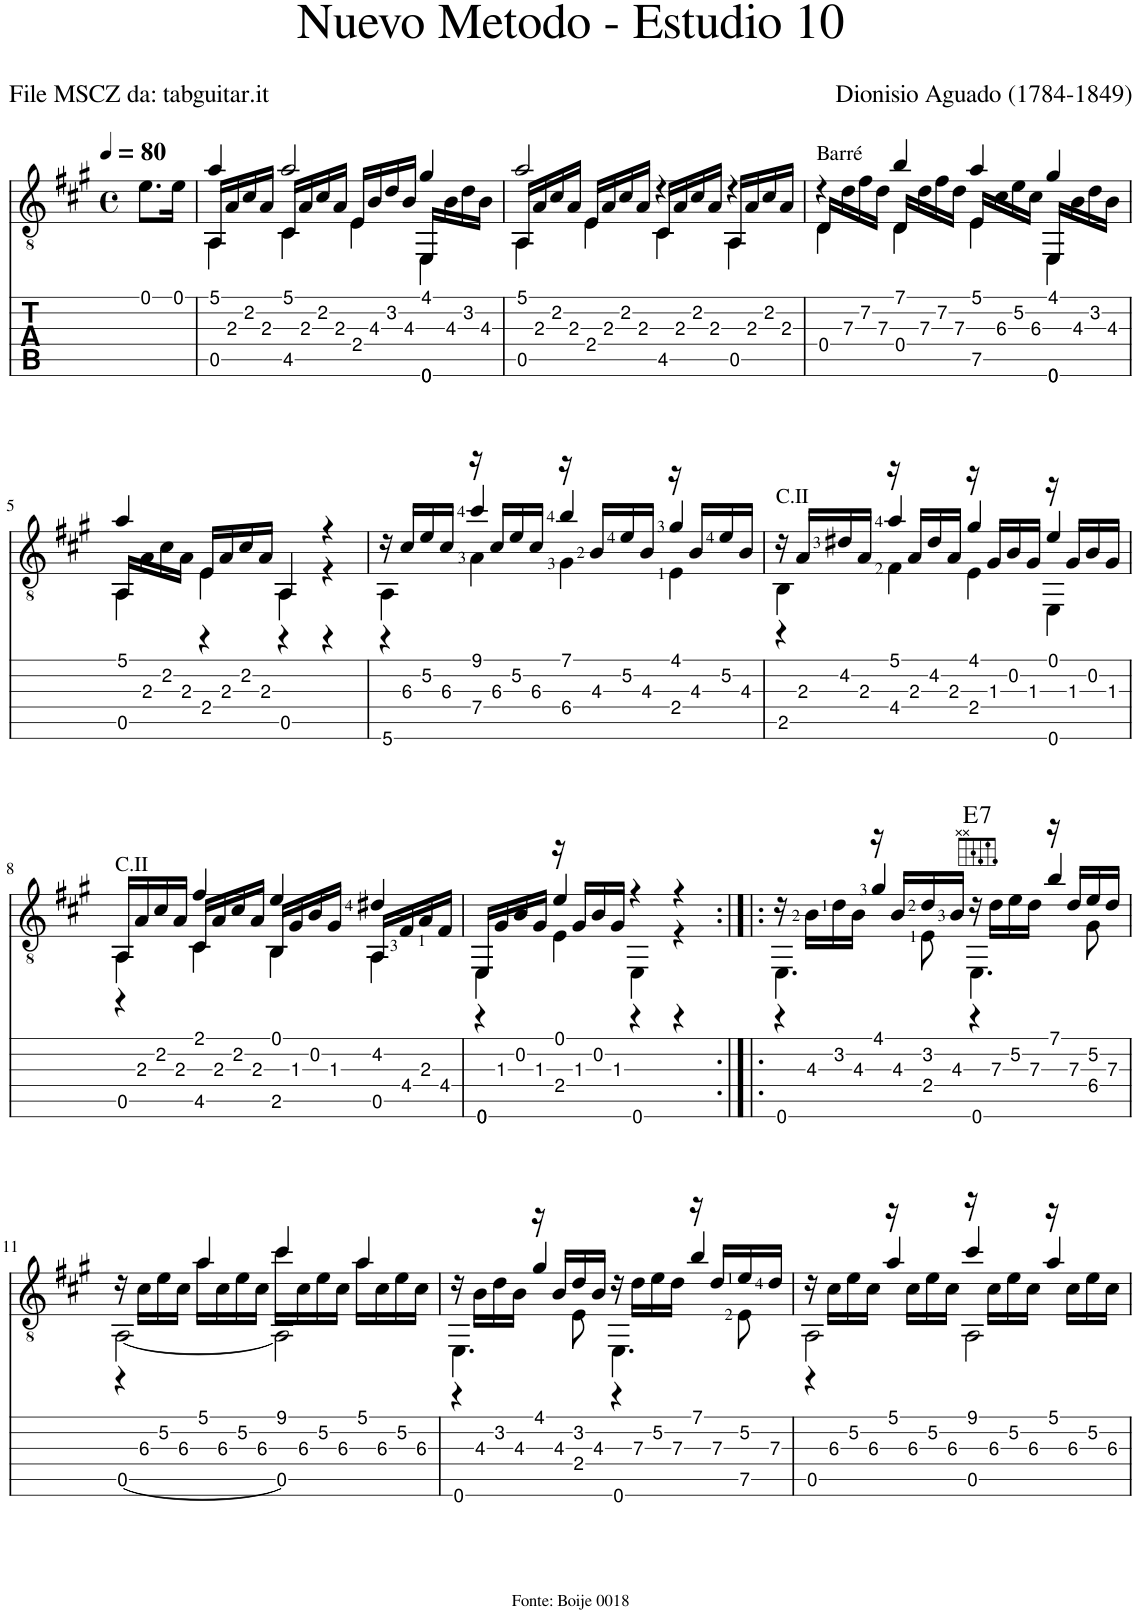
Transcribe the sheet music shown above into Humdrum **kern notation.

**kern	**kern	**harte
*part1	*part1	*part1
*staff2	*staff1	*
*I"Guitar	*	*
*I'Guit.	*	*
*stria6	*	*
*	*clefGv2	*
*k[f#c#g#]	*k[f#c#g#]	*
*M4/4	*M4/4	*
*met(c)	*met(c)	*
*MM80	*MM80	*
=1	=1	=1
8.eL	8.e\L	.
16eJk	16e\Jk	.
=2	=2	=2
*^	*^	*
*	*^	*	*^	*
16AALL	4AA	4a	16AA/LL	4AA\	4a/	.
16AJ	.	.	16A/	.	.	.
16c#L	.	.	16c#/	.	.	.
16AJJ	.	.	16A/JJ	.	.	.
16C#LL	4C#	2a	16C#/LL	4C#\	2a/	.
16AJ	.	.	16A/	.	.	.
16c#L	.	.	16c#/	.	.	.
16AJJ	.	.	16A/JJ	.	.	.
16ELL	4E	.	16E/LL	4E\	.	.
16BJ	.	.	16B/	.	.	.
16dL	.	.	16d/	.	.	.
16BJJ	.	.	16B/JJ	.	.	.
16EELL	4EE	4g#	16EE/LL	4EE\	4g#/	.
16BJ	.	.	16B\	.	.	.
16dL	.	.	16d\	.	.	.
16BJJ	.	.	16B\JJ	.	.	.
=3	=3	=3	=3	=3	=3	=3
16AALL	4AA	2a	16AA/LL	4AA\	2a/	.
16AJ	.	.	16A/	.	.	.
16c#L	.	.	16c#/	.	.	.
16AJJ	.	.	16A/JJ	.	.	.
16ELL	4E	.	16E/LL	4E\	.	.
16AJ	.	.	16A/	.	.	.
16c#L	.	.	16c#/	.	.	.
16AJJ	.	.	16A/JJ	.	.	.
16C#LL	4C#	4r	16C#/LL	4C#\	4r	.
16AJ	.	.	16A/	.	.	.
16c#L	.	.	16c#/	.	.	.
16AJJ	.	.	16A/JJ	.	.	.
16AALL	4AA	4r	16AA/LL	4AA\	4r	.
16AJ	.	.	16A/	.	.	.
16c#L	.	.	16c#/	.	.	.
16AJJ	.	.	16A/JJ	.	.	.
=4	=4	=4	=4	=4	=4	=4
!	!	!	!LO:TX:a:t=Barré	!	!	!
16DLL	4D	4r	16D/LL	4D\	4r	.
16dJ	.	.	16d\	.	.	.
16f#L	.	.	16f#\	.	.	.
16dJJ	.	.	16d\JJ	.	.	.
16DLL	4D	4b	16D/LL	4D\	4b/	.
16dJ	.	.	16d\	.	.	.
16f#L	.	.	16f#\	.	.	.
16dJJ	.	.	16d\JJ	.	.	.
16ELL	4E	4a	16E/LL	4E\	4a/	.
16c#J	.	.	16c#\	.	.	.
16eL	.	.	16e\	.	.	.
16c#JJ	.	.	16c#\JJ	.	.	.
16EELL	4EE	4g#	16EE/LL	4EE\	4g#/	.
16BJ	.	.	16B\	.	.	.
16dL	.	.	16d\	.	.	.
16BJJ	.	.	16B\JJ	.	.	.
!!LO:LB:g=z	!!	!!
=5	=5	=5	=5	=5	=5	=5
16AALL	4AA	4a	16AA/LL	4AA\	4a/	.
16AJ	.	.	16A\	.	.	.
16c#L	.	.	16c#\	.	.	.
16AJJ	.	.	16A\JJ	.	.	.
16ELL	4E	4r	16E/LL	4E\	4r	.
16AJ	.	.	16A/	.	.	.
16c#L	.	.	16c#/	.	.	.
16AJJ	.	.	16A/JJ	.	.	.
4AA	4AA	4r	4AA/	4AA\	4r	.
4r	4r	4r	4r	4r	4r	.
=6	=6	=6	=6	=6	=6	=6
16r	4AA	4r	16r	4AA\	4r	.
16c#LL	.	.	16c#/LL	.	.	.
16e	.	.	16e/	.	.	.
16c#JJ	.	.	16c#/JJ	.	.	.
16r	4A	4cc#	16r	4A\	4cc#/	.
16c#LL	.	.	16c#/LL	.	.	.
16e	.	.	16e/	.	.	.
16c#JJ	.	.	16c#/JJ	.	.	.
16r	4G#	4b	16r	4G#\	4b/	.
16BLL	.	.	16B/LL	.	.	.
16e	.	.	16e/	.	.	.
16BJJ	.	.	16B/JJ	.	.	.
16r	4E	4g#	16r	4E\	4g#/	.
16BLL	.	.	16B/LL	.	.	.
16e	.	.	16e/	.	.	.
16BJJ	.	.	16B/JJ	.	.	.
=7	=7	=7	=7	=7	=7	=7
!	!	!	!LO:TX:a:t=C.II	!	!	!
16r	4BB	4r	16r	4BB\	4r	.
16ALL	.	.	16A/LL	.	.	.
16d#	.	.	16d#X/	.	.	.
16AJJ	.	.	16A/JJ	.	.	.
16r	4F#	4a	16r	4F#\	4a/	.
16ALL	.	.	16A/LL	.	.	.
16d#	.	.	16d#/	.	.	.
16AJJ	.	.	16A/JJ	.	.	.
16r	4E	4g#	16r	4E\	4g#/	.
16G#LL	.	.	16G#/LL	.	.	.
16B	.	.	16B/	.	.	.
16G#JJ	.	.	16G#/JJ	.	.	.
16r	4EE	4e	16r	4EE\	4e/	.
16G#LL	.	.	16G#/LL	.	.	.
16B	.	.	16B/	.	.	.
16G#JJ	.	.	16G#/JJ	.	.	.
!!LO:LB:g=z	!!	!!
=8	=8	=8	=8	=8	=8	=8
!	!	!	!LO:TX:a:t=C.II	!	!	!
16AALL	4AA	4r	16AA/LL	4AA\	4r	.
16AJ	.	.	16A/	.	.	.
16c#L	.	.	16c#/	.	.	.
16AJJ	.	.	16A/JJ	.	.	.
16C#LL	4C#	4f#	16C#/LL	4C#\	4f#/	.
16AJ	.	.	16A/	.	.	.
16c#L	.	.	16c#/	.	.	.
16AJJ	.	.	16A/JJ	.	.	.
16BBLL	4BB	4e	16BB/LL	4BB\	4e/	.
16G#J	.	.	16G#/	.	.	.
16BL	.	.	16B/	.	.	.
16G#JJ	.	.	16G#/JJ	.	.	.
16AALL	4AA	4d#	16AA/LL	4AA\	4d#X/	.
16F#J	.	.	16F#/	.	.	.
16AL	.	.	16A/	.	.	.
16F#JJ	.	.	16F#/JJ	.	.	.
=9	=9	=9	=9	=9	=9	=9
16EELL	4EE	4r	16EE/LL	4EE\	4r	.
16G#J	.	.	16G#/	.	.	.
16BL	.	.	16B/	.	.	.
16G#JJ	.	.	16G#/JJ	.	.	.
16r	4E	4e	16r	4E\	4e/	.
16G#LL	.	.	16G#/LL	.	.	.
16B	.	.	16B/	.	.	.
16G#JJ	.	.	16G#/JJ	.	.	.
4r	4EE	4r	4r	4EE\	4r	.
4r	4r	4r	4r	4r	4r	.
=10:|!|:	=10:|!|:	=10:|!|:	=10:|!|:	=10:|!|:	=10:|!|:	=10:|!|:
16r	4.EE	4r	16r	4.EE\	4r	.
16BLL	.	.	16B\LL	.	.	.
16d	.	.	16d\	.	.	.
16BJJ	.	.	16B\JJ	.	.	.
16r	.	4g#	16r	.	4g#/	.
16BLL	.	.	16B/LL	.	.	.
16d	8E	.	16d/	8E\	.	.
16BJJ	.	.	16B/JJ	.	.	.
!	!	!	!	!	!	!LO:H:kt=7
16r	4.EE	4r	16r	4.EE\	4r	E:7
16dLL	.	.	16d\LL	.	.	.
16e	.	.	16e\	.	.	.
16dJJ	.	.	16d\JJ	.	.	.
16r	.	4b	16r	.	4b/	.
16dLL	.	.	16d/LL	.	.	.
16e	8G#	.	16e/	8G#\	.	.
16dJJ	.	.	16d/JJ	.	.	.
!!LO:LB:g=z	!!	!!
=11	=11	=11	=11	=11	=11	=11
16r	[2AA	4r	16r	[2AA\	4r	.
16c#LL	.	.	16c#\LL	.	.	.
16e	.	.	16e\	.	.	.
16c#JJ	.	.	16c#\JJ	.	.	.
16aLL	.	4a	16a\LL	.	4a/	.
16c#J	.	.	16c#\	.	.	.
16eL	.	.	16e\	.	.	.
16c#JJ	.	.	16c#\JJ	.	.	.
16cc#LL	2AA]	4cc#	16cc#\LL	2AA\]	4cc#/	.
16c#J	.	.	16c#\	.	.	.
16eL	.	.	16e\	.	.	.
16c#JJ	.	.	16c#\JJ	.	.	.
16aLL	.	4a	16a\LL	.	4a/	.
16c#J	.	.	16c#\	.	.	.
16eL	.	.	16e\	.	.	.
16c#JJ	.	.	16c#\JJ	.	.	.
=12	=12	=12	=12	=12	=12	=12
16r	4.EE	4r	16r	4.EE\	4r	.
16BLL	.	.	16B\LL	.	.	.
16d	.	.	16d\	.	.	.
16BJJ	.	.	16B\JJ	.	.	.
16r	.	4g#	16r	.	4g#/	.
16BLL	.	.	16B/LL	.	.	.
16d	8E	.	16d/	8E\	.	.
16BJJ	.	.	16B/JJ	.	.	.
16r	4.EE	4r	16r	4.EE\	4r	.
16dLL	.	.	16d\LL	.	.	.
16e	.	.	16e\	.	.	.
16dJJ	.	.	16d\JJ	.	.	.
16r	.	4b	16r	.	4b/	.
16dLL	.	.	16d/LL	.	.	.
16e	8E	.	16e/	8E\	.	.
16dJJ	.	.	16d/JJ	.	.	.
=13	=13	=13	=13	=13	=13	=13
16r	2AA	4r	16r	2AA\	4r	.
16c#LL	.	.	16c#\LL	.	.	.
16e	.	.	16e\	.	.	.
16c#JJ	.	.	16c#\JJ	.	.	.
16r	.	4a	16r	.	4a/	.
16c#LL	.	.	16c#\LL	.	.	.
16e	.	.	16e\	.	.	.
16c#JJ	.	.	16c#\JJ	.	.	.
16r	2AA	4cc#	16r	2AA\	4cc#/	.
16c#LL	.	.	16c#\LL	.	.	.
16e	.	.	16e\	.	.	.
16c#JJ	.	.	16c#\JJ	.	.	.
16r	.	4a	16r	.	4a/	.
16c#LL	.	.	16c#\LL	.	.	.
16e	.	.	16e\	.	.	.
16c#JJ	.	.	16c#\JJ	.	.	.
*v	*v	*v	*	*	*	*
*	*v	*v	*v	*
=	=	=
*-	*-	*-
